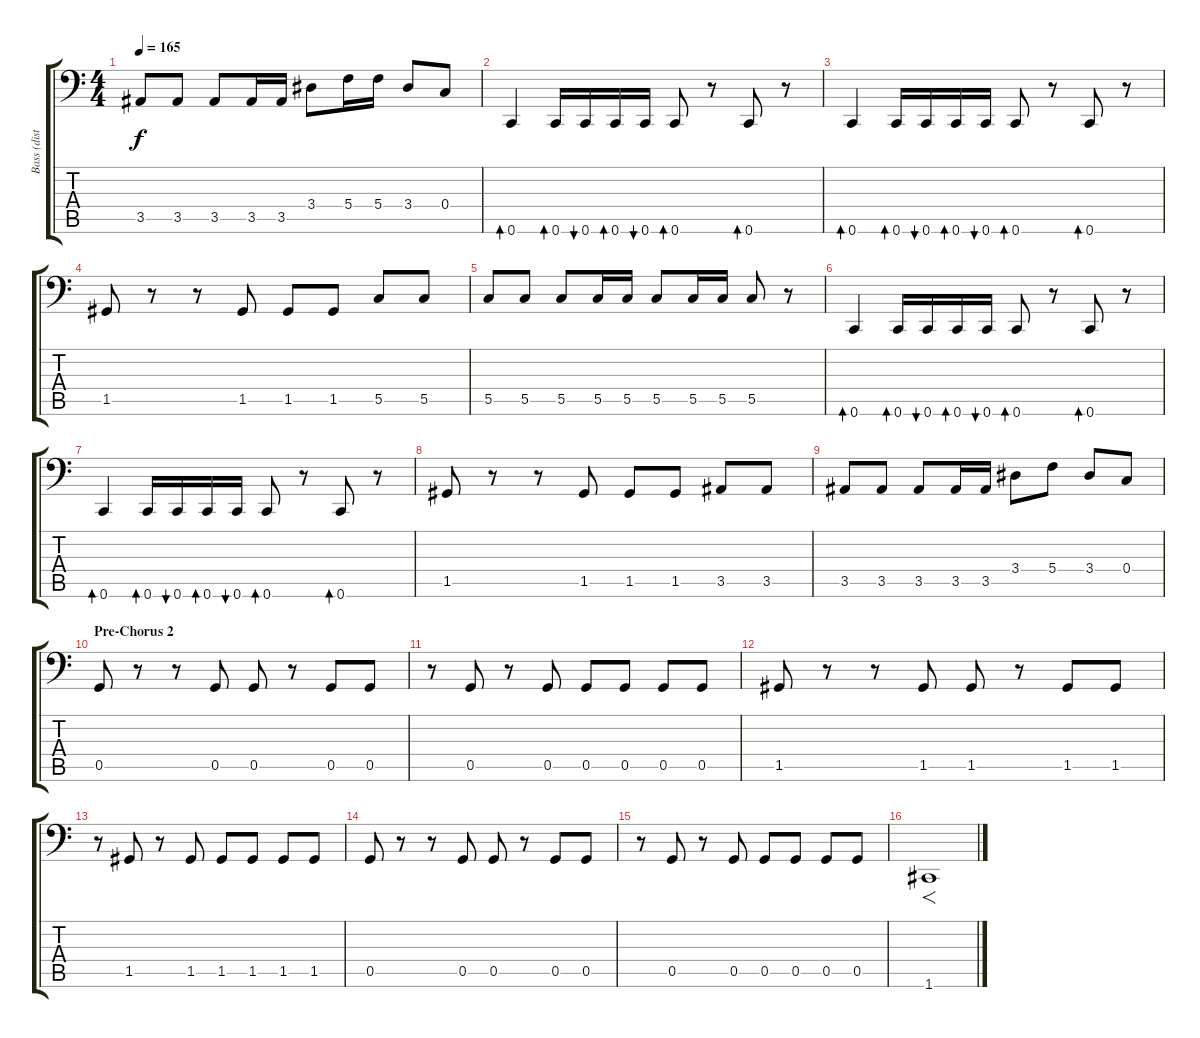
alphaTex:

\track ("Bass (distortion)" "Bass (dist") {instrument synthbass1}
\staff {score tabs}
\tuning (D3 A2 F2 C2 G1 C1) {hide}
\ts (4 4)
\tempo 165
\clef f4
\ks c
3.5.8{dy f} 3.5.8 3.5.8 3.5.16 3.5.16 3.4.8 5.4.16 5.4.16 3.4.8 0.4.8 |
0.6.4{bd 60} 0.6.16{bd 60} 0.6.16{bu 60} 0.6.16{bd 60} 0.6.16{bu 60} 0.6.8{bd 60} r.8 0.6.8{bd 60} r.8 |
0.6.4{bd 60} 0.6.16{bd 60} 0.6.16{bu 60} 0.6.16{bd 60} 0.6.16{bu 60} 0.6.8{bd 60} r.8 0.6.8{bd 60} r.8 |
1.5.8 r.8 r.8 1.5.8 1.5.8 1.5.8 5.5.8 5.5.8 |
5.5.8 5.5.8 5.5.8 5.5.16 5.5.16 5.5.8 5.5.16 5.5.16 5.5.8 r.8 |
0.6.4{bd 60} 0.6.16{bd 60} 0.6.16{bu 60} 0.6.16{bd 60} 0.6.16{bu 60} 0.6.8{bd 60} r.8 0.6.8{bd 60} r.8 |
0.6.4{bd 60} 0.6.16{bd 60} 0.6.16{bu 60} 0.6.16{bd 60} 0.6.16{bu 60} 0.6.8{bd 60} r.8 0.6.8{bd 60} r.8 |
1.5.8 r.8 r.8 1.5.8 1.5.8 1.5.8 3.5.8 3.5.8 |
3.5.8 3.5.8 3.5.8 3.5.16 3.5.16 3.4.8 5.4.8 3.4.8 0.4.8 |
\section ("" "Pre-Chorus 2")
0.5.8{volume 16} r.8 r.8 0.5.8 0.5.8 r.8 0.5.8 0.5.8 |
r.8 0.5.8 r.8 0.5.8 0.5.8 0.5.8 0.5.8 0.5.8 |
1.5.8 r.8 r.8 1.5.8 1.5.8 r.8 1.5.8 1.5.8 |
r.8 1.5.8 r.8 1.5.8 1.5.8 1.5.8 1.5.8 1.5.8 |
0.5.8 r.8 r.8 0.5.8 0.5.8 r.8 0.5.8 0.5.8 |
r.8 0.5.8 r.8 0.5.8 0.5.8 0.5.8 0.5.8 0.5.8 |
1.6.1{f}
